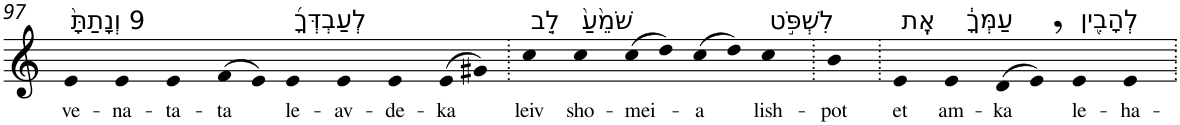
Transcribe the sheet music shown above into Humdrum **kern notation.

**kern	**text
*part1	*part1
*staff1	*staff1
*I"Piano	*
*I'Pno	*
!!LO:PB:g=z
*clefG2	*
*k[]	*
=97	=97
!LO:TX:a:t=9 וְנָתַתָּ֨	!
!	!LO:LY:b
4e	ve-
!	!LO:LY:b
4e	-na-
!	!LO:LY:b
4e	-ta-
!	!LO:LY:b
(>8f	-ta
8e)	.
!LO:TX:a:t=לְעַבְדְּךָ֜	!
!	!LO:LY:b
4e	le-
!	!LO:LY:b
4e	-av-
!	!LO:LY:b
4e	-de-
!	!LO:LY:b
(>8e	-ka
8g#X)	.
=98.	=98.
!LO:TX:a:t=לֵ֤ב	!
!	!LO:LY:b
4cc	leiv
!LO:TX:a:t=שֹׁמֵ֙עַ֙	!
!	!LO:LY:b
4cc	sho-
!	!LO:LY:b
(>8cc	-mei-
8dd)	.
!	!LO:LY:b
(>8cc	-a
8dd)	.
!LO:TX:a:t=לִשְׁפֹּ֣ט	!
!	!LO:LY:b
4cc	lish-
=99.	=99.
!	!LO:LY:b
4b	-pot
=100.	=100.
!LO:TX:a:t=אֶֽת	!
!	!LO:LY:b
4e	et
!LO:TX:a:t=עַמְּךָ֔	!
!	!LO:LY:b
4e	am-
!	!LO:LY:b
(>8d	-ka
8e,)	.
!LO:TX:a:t=לְהָבִ֖ין	!
!	!LO:LY:b
4e	le-
!	!LO:LY:b
4e	-ha-
=.	=.
*-	*-
